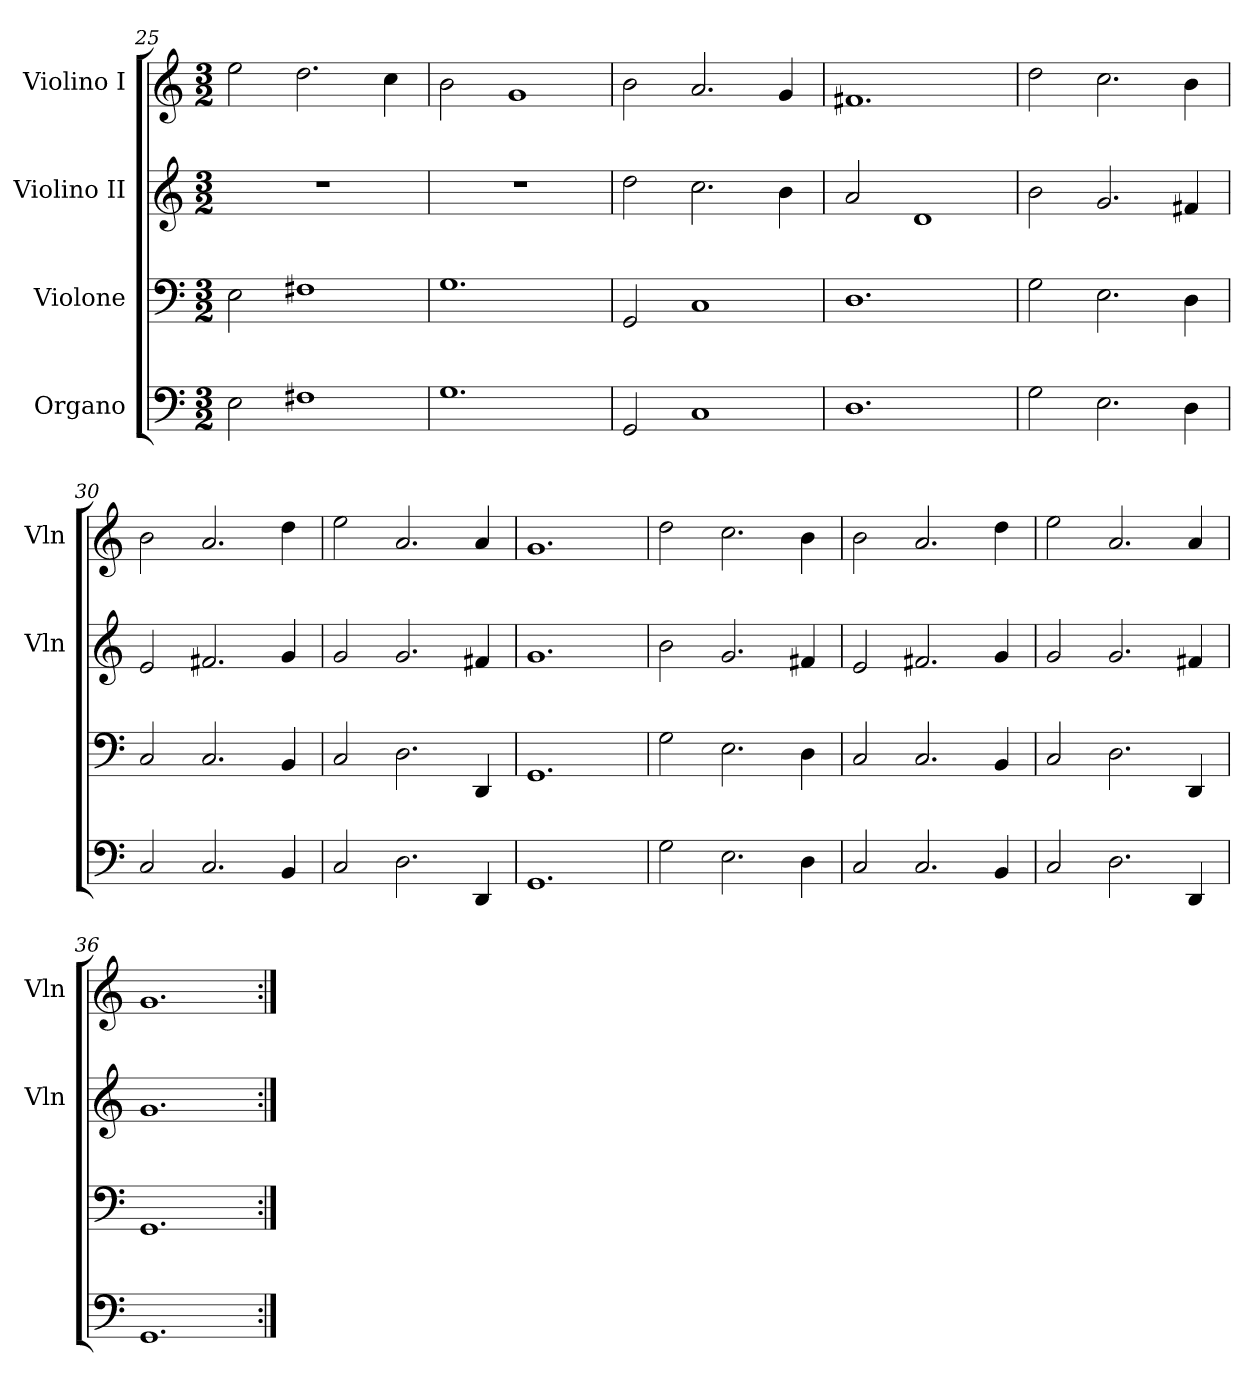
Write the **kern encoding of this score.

**kern	**kern	**kern	**kern
*part4	*part3	*part2	*part1
*staff4	*staff3	*staff2	*staff1
*I"Organo	*I"Violone	*I"Violino II	*I"Violino I
*	*	*I'Vln	*I'Vln
*clefF4	*clefF4	*clefG2	*clefG2
*k[]	*k[]	*k[]	*k[]
*M3/2	*M3/2	*M3/2	*M3/2
=25	=25	=25	=25
2E	2E	1.r	2ee
1F#X	1F#X	.	2.dd
.	.	.	4cc
=26	=26	=26	=26
1.G	1.G	1.r	2b
.	.	.	1g
=27	=27	=27	=27
2GG	2GG	2dd	2b
1C	1C	2.cc	2.a
.	.	4b	4g
=28	=28	=28	=28
1.D	1.D	2a	1.f#X
.	.	1d	.
=29	=29	=29	=29
2G	2G	2b	2dd
2.E	2.E	2.g	2.cc
4D	4D	4f#X	4b
=30	=30	=30	=30
2C	2C	2e	2b
2.C	2.C	2.f#X	2.a
4BB	4BB	4g	4dd
=31	=31	=31	=31
2C	2C	2g	2ee
2.D	2.D	2.g	2.a
4DD	4DD	4f#X	4a
=32	=32	=32	=32
1.GG	1.GG	1.g	1.g
=33	=33	=33	=33
2G	2G	2b	2dd
2.E	2.E	2.g	2.cc
4D	4D	4f#X	4b
=34	=34	=34	=34
2C	2C	2e	2b
2.C	2.C	2.f#X	2.a
4BB	4BB	4g	4dd
=35	=35	=35	=35
2C	2C	2g	2ee
2.D	2.D	2.g	2.a
4DD	4DD	4f#X	4a
=36	=36	=36	=36
1.GG	1.GG	1.g	1.g
=:|!	=:|!	=:|!	=:|!
*-	*-	*-	*-
